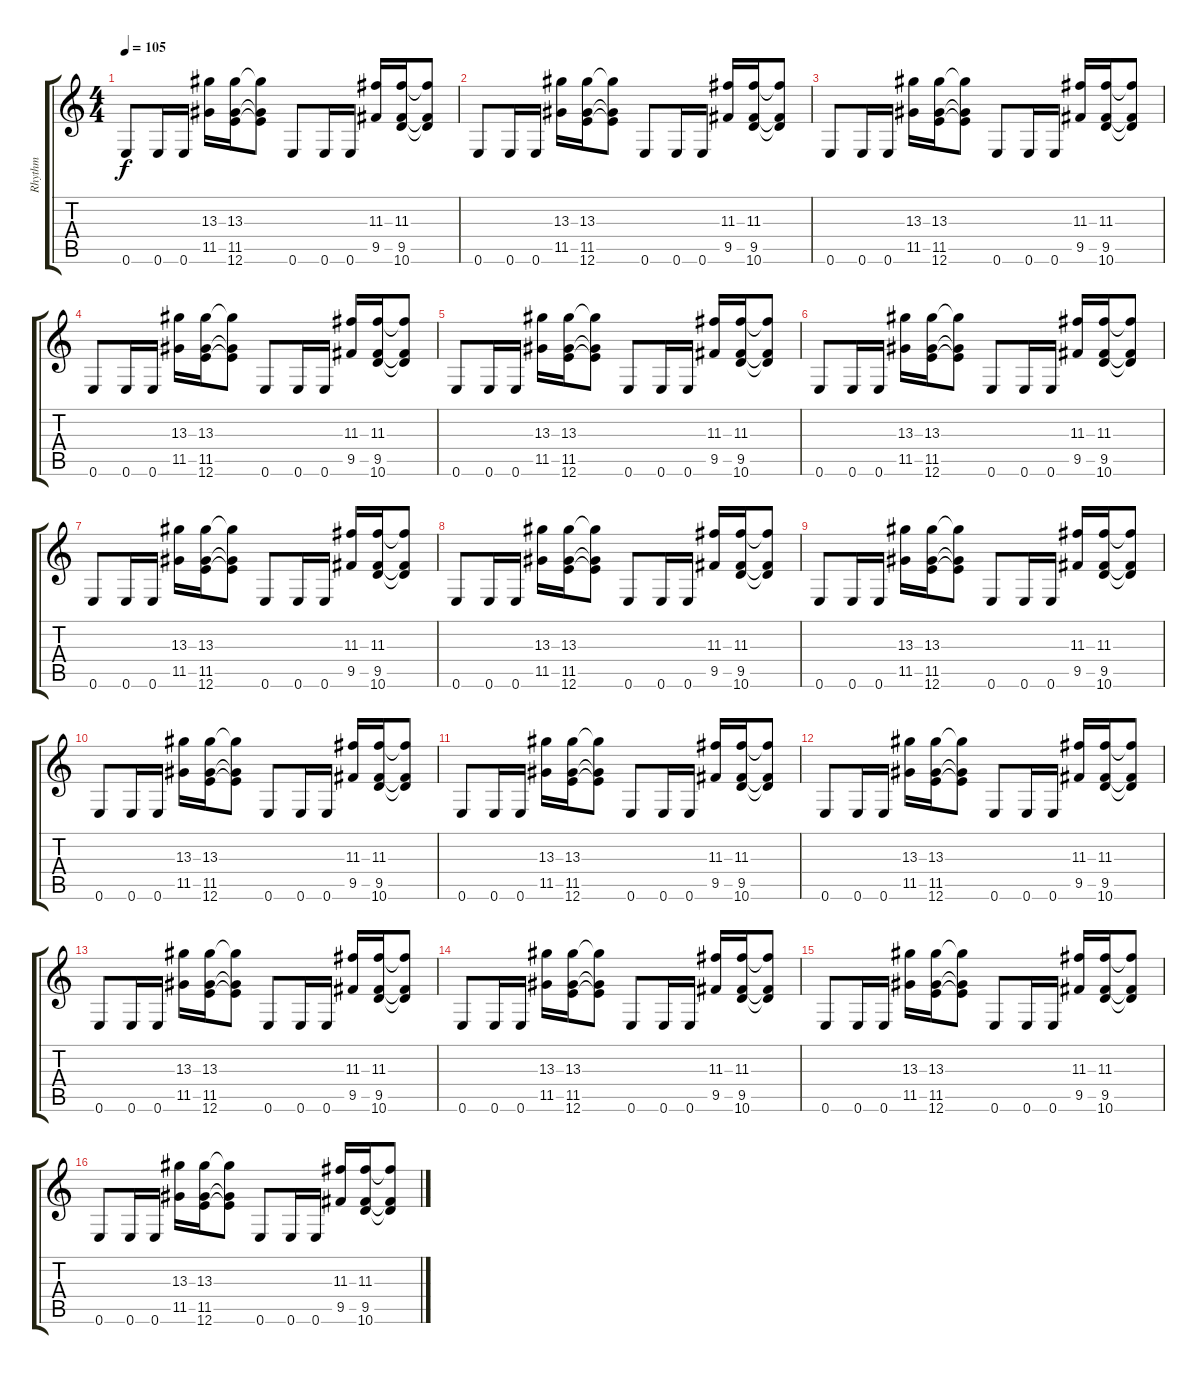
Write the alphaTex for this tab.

\track ("Rhythm" "Rhythm") {instrument distortionguitar}
\staff {score tabs}
\tuning (E4 B3 G3 D3 A2 E2) {hide}
\ts (4 4)
\tempo 105
\clef g2
\ks c
0.6.8{dy f instrument distortionguitar} 0.6.16 0.6.16 (13.3 11.5).16 (13.3 11.5 12.6).16 (13.3{t} 11.5{t} 12.6{t}).8 0.6.8 0.6.16 0.6.16 (11.3 9.5).16 (11.3 9.5 10.6).16 (11.3{t} 9.5{t} 10.6{t}).8 |
0.6.8 0.6.16 0.6.16 (13.3 11.5).16 (13.3 11.5 12.6).16 (13.3{t} 11.5{t} 12.6{t}).8 0.6.8 0.6.16 0.6.16 (11.3 9.5).16 (11.3 9.5 10.6).16 (11.3{t} 9.5{t} 10.6{t}).8 |
0.6.8 0.6.16 0.6.16 (13.3 11.5).16 (13.3 11.5 12.6).16 (13.3{t} 11.5{t} 12.6{t}).8 0.6.8 0.6.16 0.6.16 (11.3 9.5).16 (11.3 9.5 10.6).16 (11.3{t} 9.5{t} 10.6{t}).8 |
0.6.8 0.6.16 0.6.16 (13.3 11.5).16 (13.3 11.5 12.6).16 (13.3{t} 11.5{t} 12.6{t}).8 0.6.8 0.6.16 0.6.16 (11.3 9.5).16 (11.3 9.5 10.6).16 (11.3{t} 9.5{t} 10.6{t}).8 |
0.6.8 0.6.16 0.6.16 (13.3 11.5).16 (13.3 11.5 12.6).16 (13.3{t} 11.5{t} 12.6{t}).8 0.6.8 0.6.16 0.6.16 (11.3 9.5).16 (11.3 9.5 10.6).16 (11.3{t} 9.5{t} 10.6{t}).8 |
0.6.8 0.6.16 0.6.16 (13.3 11.5).16 (13.3 11.5 12.6).16 (13.3{t} 11.5{t} 12.6{t}).8 0.6.8 0.6.16 0.6.16 (11.3 9.5).16 (11.3 9.5 10.6).16 (11.3{t} 9.5{t} 10.6{t}).8 |
0.6.8 0.6.16 0.6.16 (13.3 11.5).16 (13.3 11.5 12.6).16 (13.3{t} 11.5{t} 12.6{t}).8 0.6.8 0.6.16 0.6.16 (11.3 9.5).16 (11.3 9.5 10.6).16 (11.3{t} 9.5{t} 10.6{t}).8 |
0.6.8 0.6.16 0.6.16 (13.3 11.5).16 (13.3 11.5 12.6).16 (13.3{t} 11.5{t} 12.6{t}).8 0.6.8 0.6.16 0.6.16 (11.3 9.5).16 (11.3 9.5 10.6).16 (11.3{t} 9.5{t} 10.6{t}).8 |
0.6.8 0.6.16 0.6.16 (13.3 11.5).16 (13.3 11.5 12.6).16 (13.3{t} 11.5{t} 12.6{t}).8 0.6.8 0.6.16 0.6.16 (11.3 9.5).16 (11.3 9.5 10.6).16 (11.3{t} 9.5{t} 10.6{t}).8 |
0.6.8 0.6.16 0.6.16 (13.3 11.5).16 (13.3 11.5 12.6).16 (13.3{t} 11.5{t} 12.6{t}).8 0.6.8 0.6.16 0.6.16 (11.3 9.5).16 (11.3 9.5 10.6).16 (11.3{t} 9.5{t} 10.6{t}).8 |
0.6.8 0.6.16 0.6.16 (13.3 11.5).16 (13.3 11.5 12.6).16 (13.3{t} 11.5{t} 12.6{t}).8 0.6.8 0.6.16 0.6.16 (11.3 9.5).16 (11.3 9.5 10.6).16 (11.3{t} 9.5{t} 10.6{t}).8 |
0.6.8 0.6.16 0.6.16 (13.3 11.5).16 (13.3 11.5 12.6).16 (13.3{t} 11.5{t} 12.6{t}).8 0.6.8 0.6.16 0.6.16 (11.3 9.5).16 (11.3 9.5 10.6).16 (11.3{t} 9.5{t} 10.6{t}).8 |
0.6.8 0.6.16 0.6.16 (13.3 11.5).16 (13.3 11.5 12.6).16 (13.3{t} 11.5{t} 12.6{t}).8 0.6.8 0.6.16 0.6.16 (11.3 9.5).16 (11.3 9.5 10.6).16 (11.3{t} 9.5{t} 10.6{t}).8 |
0.6.8 0.6.16 0.6.16 (13.3 11.5).16 (13.3 11.5 12.6).16 (13.3{t} 11.5{t} 12.6{t}).8 0.6.8 0.6.16 0.6.16 (11.3 9.5).16 (11.3 9.5 10.6).16 (11.3{t} 9.5{t} 10.6{t}).8 |
0.6.8 0.6.16 0.6.16 (13.3 11.5).16 (13.3 11.5 12.6).16 (13.3{t} 11.5{t} 12.6{t}).8 0.6.8 0.6.16 0.6.16 (11.3 9.5).16 (11.3 9.5 10.6).16 (11.3{t} 9.5{t} 10.6{t}).8 |
0.6.8 0.6.16 0.6.16 (13.3 11.5).16 (13.3 11.5 12.6).16 (13.3{t} 11.5{t} 12.6{t}).8 0.6.8 0.6.16 0.6.16 (11.3 9.5).16 (11.3 9.5 10.6).16 (11.3{t} 9.5{t} 10.6{t}).8
